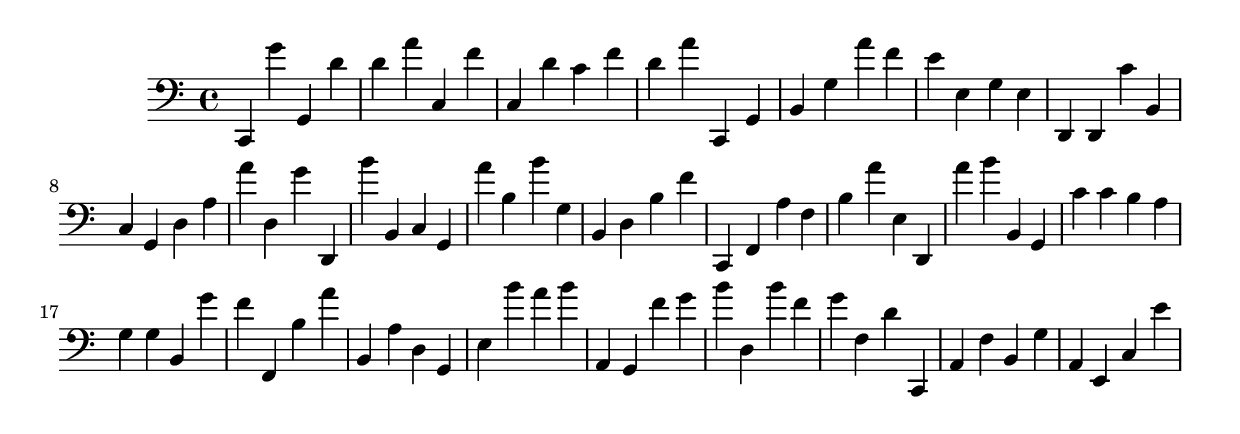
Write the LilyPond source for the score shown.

{ 
\version "2.18.2"
\clef bass
\relative f
c,4
g'
g,
d'
d'
a'
c
f'
c
d'
c'
f'
d'
a'
c,
g,
b,
g
a'
f'
e'
e
g
e
d,
d,
c'
b,
c
g,
d
a
a'
d
g'
d,
b'
b,
c
g,
a'
b
b'
g
b,
d
b
f'
c,
f,
a
f
b
a'
e
d,
a'
b'
b,
g,
c'
c'
b
a
g
g
b,
g'
f'
f,
b
a'
b,
a
d
g,
e
b'
a'
b'
a,
g,
f'
g'
b'
d
b'
f'
g'
f
d'
c,
a,
f
b,
g
a,
e,
c
e'
}